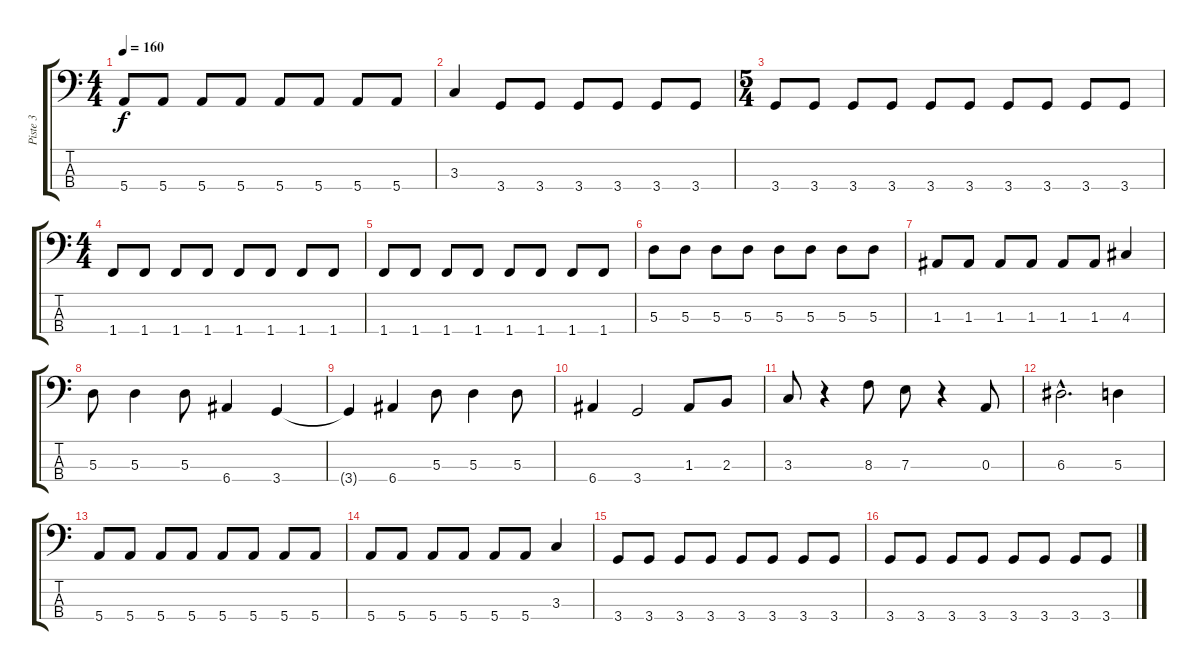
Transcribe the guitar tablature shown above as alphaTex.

\track ("Piste 3" "Piste 3") {instrument electricbasspick}
\staff {score tabs}
\tuning (G2 D2 A1 E1) {hide}
\ts (4 4)
\tempo 160
\clef f4
\ks c
5.4.8{dy f} 5.4.8 5.4.8 5.4.8 5.4.8 5.4.8 5.4.8 5.4.8 |
3.3.4 3.4.8 3.4.8 3.4.8 3.4.8 3.4.8 3.4.8 |
\ts (5 4)
3.4.8 3.4.8 3.4.8 3.4.8 3.4.8 3.4.8 3.4.8 3.4.8 3.4.8 3.4.8 |
\ts (4 4)
1.4.8 1.4.8 1.4.8 1.4.8 1.4.8 1.4.8 1.4.8 1.4.8 |
1.4.8 1.4.8 1.4.8 1.4.8 1.4.8 1.4.8 1.4.8 1.4.8 |
5.3.8 5.3.8 5.3.8 5.3.8 5.3.8 5.3.8 5.3.8 5.3.8 |
1.3.8 1.3.8 1.3.8 1.3.8 1.3.8 1.3.8 4.3.4 |
5.3.8 5.3.4 5.3.8 6.4.4 3.4.4 |
3.4{t}.4 6.4.4 5.3.8 5.3.4 5.3.8 |
6.4.4 3.4.2 1.3.8 2.3.8 |
3.3.8 r.4 8.3.8 7.3.8 r.4 0.3.8 |
6.3{hac}.2{d} 5.3.4 |
5.4.8 5.4.8 5.4.8 5.4.8 5.4.8 5.4.8 5.4.8 5.4.8 |
5.4.8 5.4.8 5.4.8 5.4.8 5.4.8 5.4.8 3.3.4 |
3.4.8 3.4.8 3.4.8 3.4.8 3.4.8 3.4.8 3.4.8 3.4.8 |
3.4.8 3.4.8 3.4.8 3.4.8 3.4.8 3.4.8 3.4.8 3.4.8
